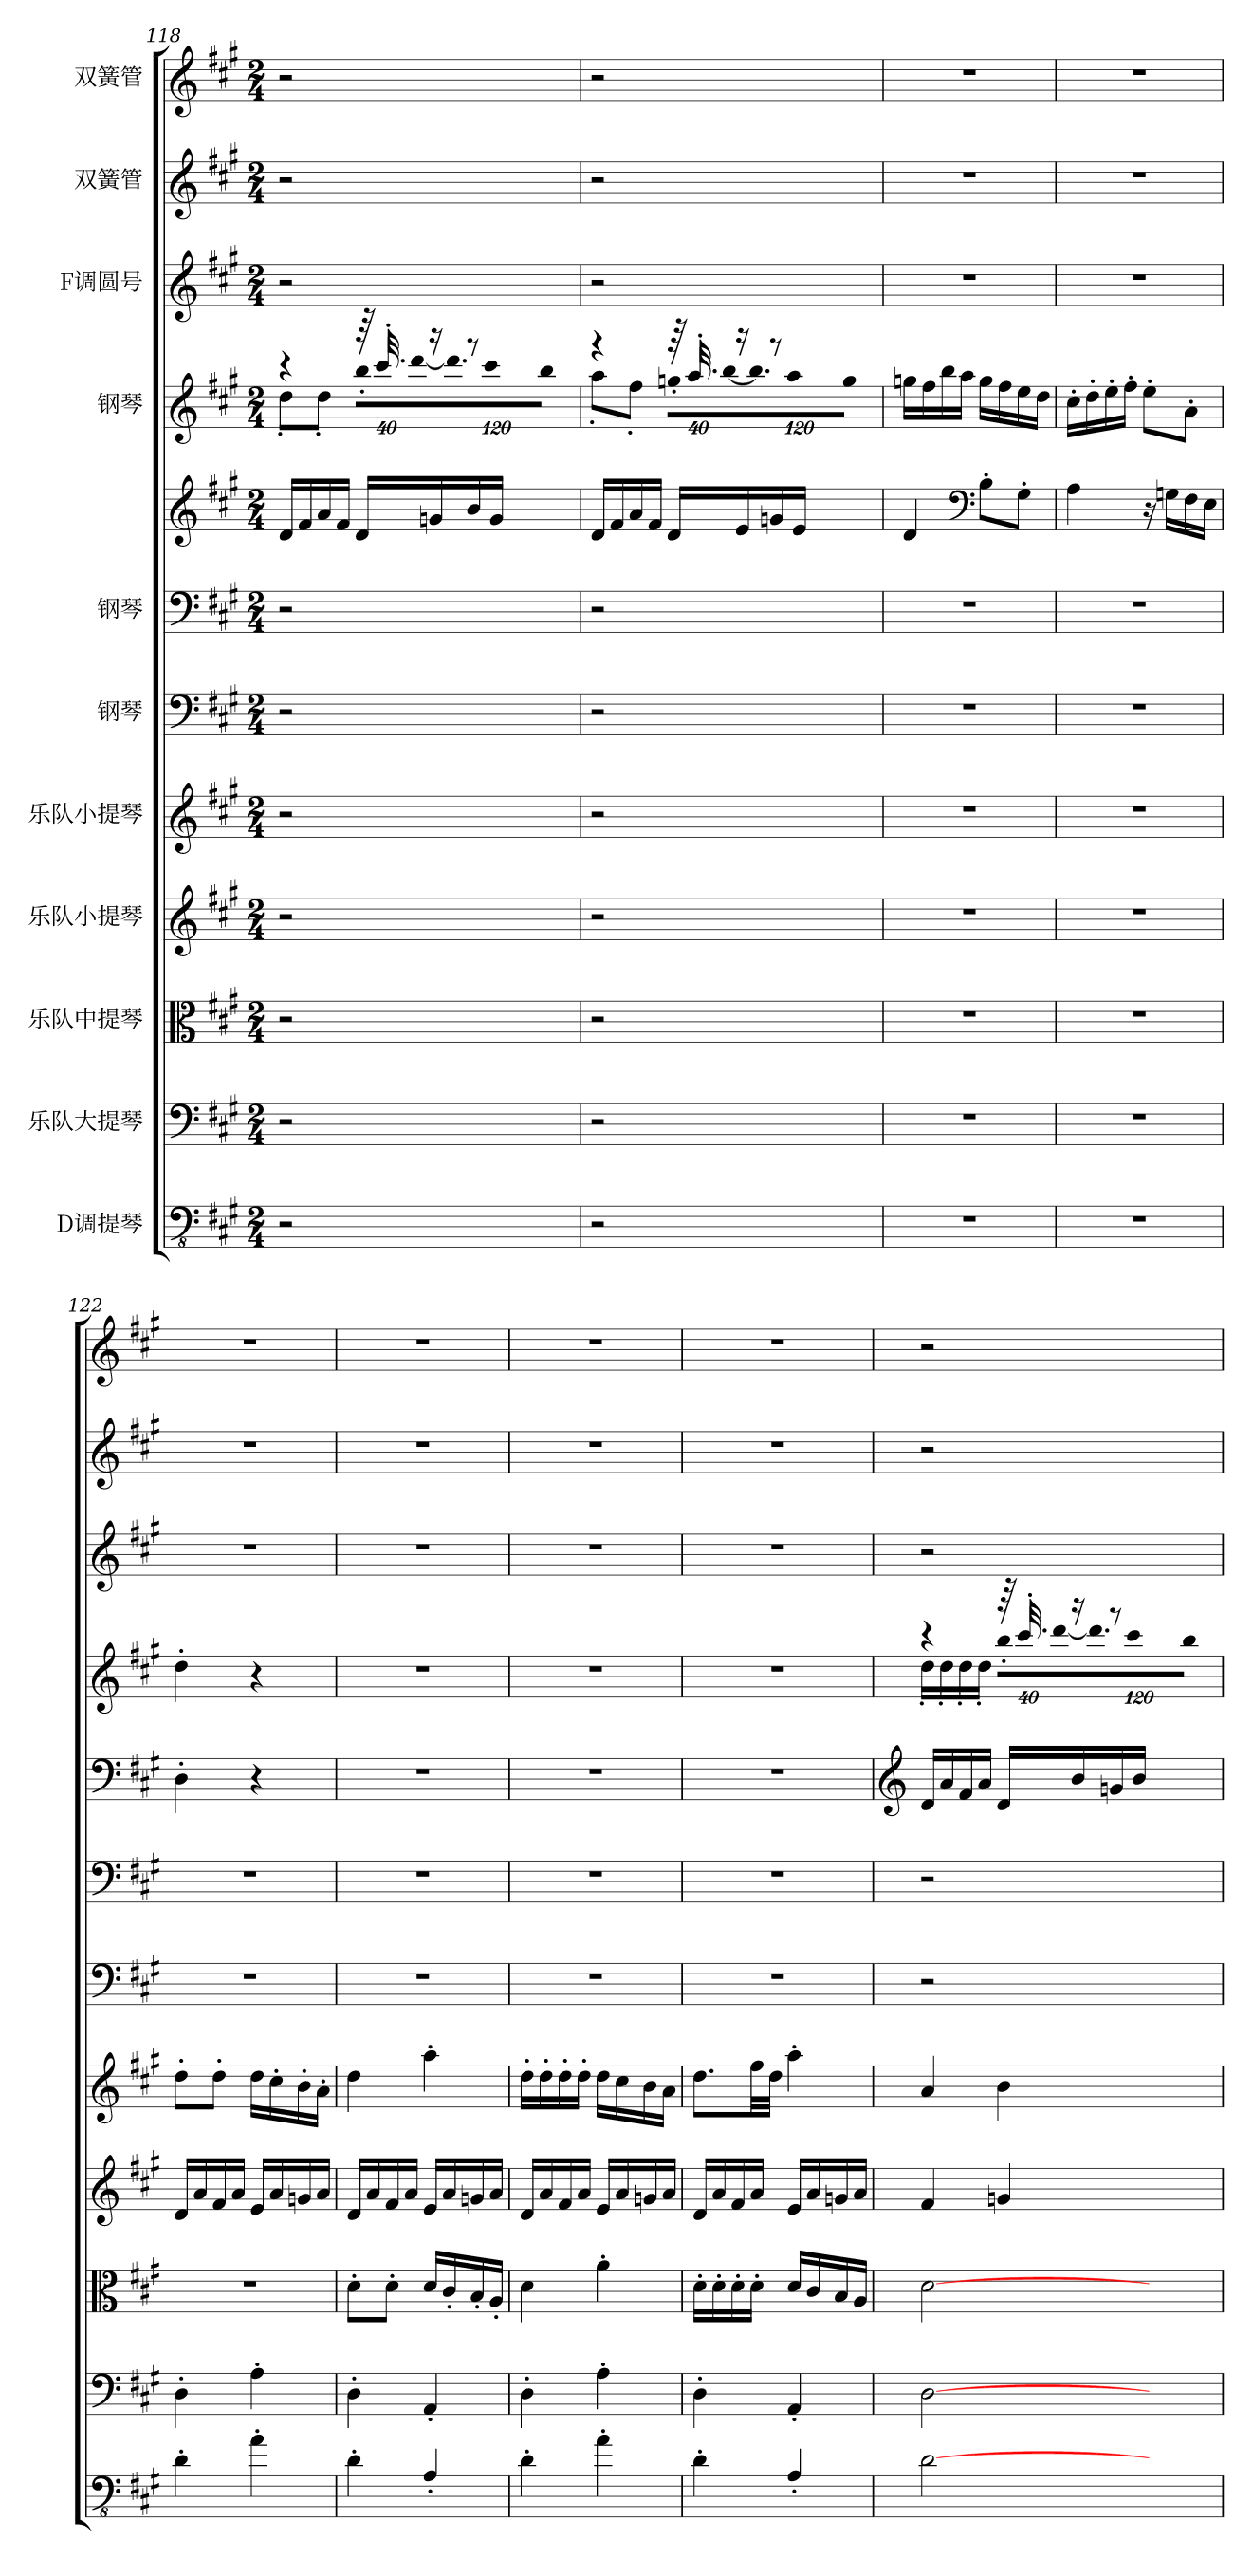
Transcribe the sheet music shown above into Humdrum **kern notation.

**kern	**kern	**kern	**kern	**kern	**kern	**kern	**kern	**kern	**kern	**kern	**kern
*part11	*part10	*part9	*part8	*part7	*part6	*part5	*part5	*part4	*part3	*part2	*part1
*staff12	*staff11	*staff10	*staff9	*staff8	*staff7	*staff6	*staff5	*staff4	*staff3	*staff2	*staff1
*I"D调提琴	*I"乐队大提琴	*I"乐队中提琴	*I"乐队小提琴	*I"乐队小提琴	*I"钢琴	*I"钢琴	*	*I"钢琴	*I"F调圆号	*I"双簧管	*I"双簧管
!!LO:PB:g=z
*clefFv4	*clefF4	*clefC3	*clefG2	*clefG2	*clefF4	*clefF4	*clefG2	*clefG2	*clefG2	*clefG2	*clefG2
*ITrd7c12	*	*	*	*	*	*	*	*	*ITrd4c7	*	*
*k[f#c#g#]	*k[f#c#g#]	*k[f#c#g#]	*k[f#c#g#]	*k[f#c#g#]	*k[f#c#g#]	*k[f#c#g#]	*k[f#c#g#]	*k[f#c#g#]	*k[f#c#]	*k[f#c#g#]	*k[f#c#g#]
*M2/4	*M2/4	*M2/4	*M2/4	*M2/4	*M2/4	*M2/4	*M2/4	*M2/4	*M2/4	*M2/4	*M2/4
=118	=118	=118	=118	=118	=118	=118	=118	=118	=118	=118	=118
*	*	*	*	*	*	*	*	*^	*	*	*
2r	2r	2r	2r	2r	2r	2r	16d/LL	4r	8dd'\L	2r	2r	2r
.	.	.	.	.	.	.	16f#/	.	.	.	.	.
.	.	.	.	.	.	.	16a/	.	8dd'\J	.	.	.
.	.	.	.	.	.	.	16f#/JJ	.	.	.	.	.
*	*	*	*	*	*	*	*	*	*Xbrackettup	*	*	*
!	!	!	!	!	!	!	!	!	!LO:N:vis=32	!	!	!
.	.	.	.	.	.	.	16d/LL	64r	640%23bb'\LLL	.	.	.
.	.	.	.	.	.	.	.	32.ccc#'/	.	.	.	.
!	!	!	!	!	!	!	!	!	!LO:N:vis=32	!	!	!
.	.	.	.	.	.	.	.	.	[640%23ddd\J	.	.	.
.	.	.	.	.	.	.	16gn/	16r	.	.	.	.
!	!	!	!	!	!	!	!	!	!LO:N:vis=16.	!	!	!
.	.	.	.	.	.	.	.	.	960%103ddd\]	.	.	.
.	.	.	.	.	.	.	16b/	8r	.	.	.	.
!	!	!	!	!	!	!	!	!	!LO:N:vis=32	!	!	!
.	.	.	.	.	.	.	.	.	640%23ccc#\L	.	.	.
.	.	.	.	.	.	.	16g/JJ	.	.	.	.	.
!	!	!	!	!	!	!	!	!	!LO:N:vis=32	!	!	!
.	.	.	.	.	.	.	.	.	640%23bb\JJJ	.	.	.
960ryy	960ryy	960ryy	960ryy	960ryy	960ryy	960ryy	960ryy	960ryy	.	960ryy	960ryy	960ryy
=119	=119	=119	=119	=119	=119	=119	=119	=119	=119	=119	=119	=119
2r	2r	2r	2r	2r	2r	2r	16d/LL	4r	8aa'\L	2r	2r	2r
.	.	.	.	.	.	.	16f#/	.	.	.	.	.
.	.	.	.	.	.	.	16a/	.	8ff#'\J	.	.	.
.	.	.	.	.	.	.	16f#/JJ	.	.	.	.	.
!	!	!	!	!	!	!	!	!	!LO:N:vis=32	!	!	!
.	.	.	.	.	.	.	16d/LL	64r	640%23ggn'\LLL	.	.	.
.	.	.	.	.	.	.	.	32.aa'/	.	.	.	.
!	!	!	!	!	!	!	!	!	!LO:N:vis=32	!	!	!
.	.	.	.	.	.	.	.	.	[640%23bb\J	.	.	.
.	.	.	.	.	.	.	16e/	16r	.	.	.	.
!	!	!	!	!	!	!	!	!	!LO:N:vis=16.	!	!	!
.	.	.	.	.	.	.	.	.	960%103bb\]	.	.	.
.	.	.	.	.	.	.	16gn/	8r	.	.	.	.
!	!	!	!	!	!	!	!	!	!LO:N:vis=32	!	!	!
.	.	.	.	.	.	.	.	.	640%23aa\L	.	.	.
.	.	.	.	.	.	.	16e/JJ	.	.	.	.	.
!	!	!	!	!	!	!	!	!	!LO:N:vis=32	!	!	!
.	.	.	.	.	.	.	.	.	640%23gg\JJJ	.	.	.
960ryy	960ryy	960ryy	960ryy	960ryy	960ryy	960ryy	960ryy	960ryy	.	960ryy	960ryy	960ryy
*	*	*	*	*	*	*	*	*v	*v	*	*	*
=120	=120	=120	=120	=120	=120	=120	=120	=120	=120	=120	=120
2r	2r	2r	2r	2r	2r	2r	4d/	16ggn\LL	2r	2r	2r
.	.	.	.	.	.	.	.	16ff#\	.	.	.
.	.	.	.	.	.	.	.	16bb\	.	.	.
.	.	.	.	.	.	.	.	16aa\JJ	.	.	.
*	*	*	*	*	*	*	*clefF4	*	*	*	*
.	.	.	.	.	.	.	8B'\L	16gg\LL	.	.	.
.	.	.	.	.	.	.	.	16ff#\	.	.	.
.	.	.	.	.	.	.	8G#'\J	16ee\	.	.	.
.	.	.	.	.	.	.	.	16dd\JJ	.	.	.
!!LO:PB:g=z
=121	=121	=121	=121	=121	=121	=121	=121	=121	=121	=121	=121
*	*	*	*	*	*	*	*	*	*	*	*MM82
2r	2r	2r	2r	2r	2r	2r	4A\	16cc#'\LL	2r	2r	2r
.	.	.	.	.	.	.	.	16dd'\	.	.	.
.	.	.	.	.	.	.	.	16ee'\	.	.	.
.	.	.	.	.	.	.	.	16ff#'\JJ	.	.	.
.	.	.	.	.	.	.	16r	8ee'\L	.	.	.
.	.	.	.	.	.	.	16Gn\LL	.	.	.	.
.	.	.	.	.	.	.	16F#\	8a'\J	.	.	.
.	.	.	.	.	.	.	16E\JJ	.	.	.	.
=122	=122	=122	=122	=122	=122	=122	=122	=122	=122	=122	=122
*	*	*	*	*	*	*	*	*	*	*	*MM84
4DD'\	4D'\	2r	16d/LL	8dd'\L	2r	2r	4D'\	4dd'\	2r	2r	2r
.	.	.	16a/	.	.	.	.	.	.	.	.
.	.	.	16f#/	8dd'\J	.	.	.	.	.	.	.
.	.	.	16a/JJ	.	.	.	.	.	.	.	.
4AA'\	4A'\	.	16e/LL	16dd\LL	.	.	4r	4r	.	.	.
.	.	.	16a/	16cc#'\	.	.	.	.	.	.	.
.	.	.	16gn/	16b'\	.	.	.	.	.	.	.
.	.	.	16a/JJ	16a'\JJ	.	.	.	.	.	.	.
=123	=123	=123	=123	=123	=123	=123	=123	=123	=123	=123	=123
4DD'\	4D'\	8d'\L	16d/LL	4dd\	2r	2r	2r	2r	2r	2r	2r
.	.	.	16a/	.	.	.	.	.	.	.	.
.	.	8d'\J	16f#/	.	.	.	.	.	.	.	.
.	.	.	16a/JJ	.	.	.	.	.	.	.	.
4AAA'/	4AA'/	16d/LL	16e/LL	4aa'\	.	.	.	.	.	.	.
.	.	16c#'/	16a/	.	.	.	.	.	.	.	.
.	.	16B'/	16gn/	.	.	.	.	.	.	.	.
.	.	16A'/JJ	16a/JJ	.	.	.	.	.	.	.	.
=124	=124	=124	=124	=124	=124	=124	=124	=124	=124	=124	=124
4DD'\	4D'\	4d\	16d/LL	16dd'\LL	2r	2r	2r	2r	2r	2r	2r
.	.	.	16a/	16dd'\	.	.	.	.	.	.	.
.	.	.	16f#/	16dd'\	.	.	.	.	.	.	.
.	.	.	16a/JJ	16dd'\JJ	.	.	.	.	.	.	.
4AA'\	4A'\	4a'\	16e/LL	16dd\LL	.	.	.	.	.	.	.
.	.	.	16a/	16cc#\	.	.	.	.	.	.	.
.	.	.	16gn/	16b\	.	.	.	.	.	.	.
.	.	.	16a/JJ	16a\JJ	.	.	.	.	.	.	.
!!LO:PB:g=z
=125	=125	=125	=125	=125	=125	=125	=125	=125	=125	=125	=125
4DD'\	4D'\	16d'\LL	16d/LL	8.dd\L	2r	2r	2r	2r	2r	2r	2r
.	.	16d'\	16a/	.	.	.	.	.	.	.	.
.	.	16d'\	16f#/	.	.	.	.	.	.	.	.
.	.	16d'\JJ	16a/JJ	32ff#\LL	.	.	.	.	.	.	.
.	.	.	.	32dd\JJJ	.	.	.	.	.	.	.
4AAA'/	4AA'/	16d/LL	16e/LL	4aa'\	.	.	.	.	.	.	.
.	.	16c#/	16a/	.	.	.	.	.	.	.	.
.	.	16B/	16gn/	.	.	.	.	.	.	.	.
.	.	16A/JJ	16a/JJ	.	.	.	.	.	.	.	.
=126	=126	=126	=126	=126	=126	=126	=126	=126	=126	=126	=126
*	*	*	*	*	*	*	*clefG2	*	*	*	*
*	*	*	*	*	*	*	*	*^	*	*	*
[2DD\	[2D\	[2d\	4f#/	4a/	2r	2r	16d/LL	4r	16dd'\LL	2r	2r	2r
.	.	.	.	.	.	.	16a/	.	16dd'\	.	.	.
.	.	.	.	.	.	.	16f#/	.	16dd'\	.	.	.
.	.	.	.	.	.	.	16a/JJ	.	16dd'\JJ	.	.	.
!	!	!	!	!	!	!	!	!	!LO:N:vis=32	!	!	!
.	.	.	4gn/	4b\	.	.	16d/LL	64r	640%23bb'\LLL	.	.	.
.	.	.	.	.	.	.	.	32.ccc#'/	.	.	.	.
!	!	!	!	!	!	!	!	!	!LO:N:vis=32	!	!	!
.	.	.	.	.	.	.	.	.	[640%23ddd\J	.	.	.
.	.	.	.	.	.	.	16b/	16r	.	.	.	.
!	!	!	!	!	!	!	!	!	!LO:N:vis=16.	!	!	!
.	.	.	.	.	.	.	.	.	960%103ddd\]	.	.	.
.	.	.	.	.	.	.	16gn/	8r	.	.	.	.
!	!	!	!	!	!	!	!	!	!LO:N:vis=32	!	!	!
.	.	.	.	.	.	.	.	.	640%23ccc#\L	.	.	.
.	.	.	.	.	.	.	16b/JJ	.	.	.	.	.
!	!	!	!	!	!	!	!	!	!LO:N:vis=32	!	!	!
.	.	.	.	.	.	.	.	.	640%23bb\JJJ	.	.	.
960ryy	960ryy	960ryy	960ryy	960ryy	960ryy	960ryy	960ryy	960ryy	.	960ryy	960ryy	960ryy
*	*	*	*	*	*	*	*	*v	*v	*	*	*
=	=	=	=	=	=	=	=	=	=	=	=
*-	*-	*-	*-	*-	*-	*-	*-	*-	*-	*-	*-
